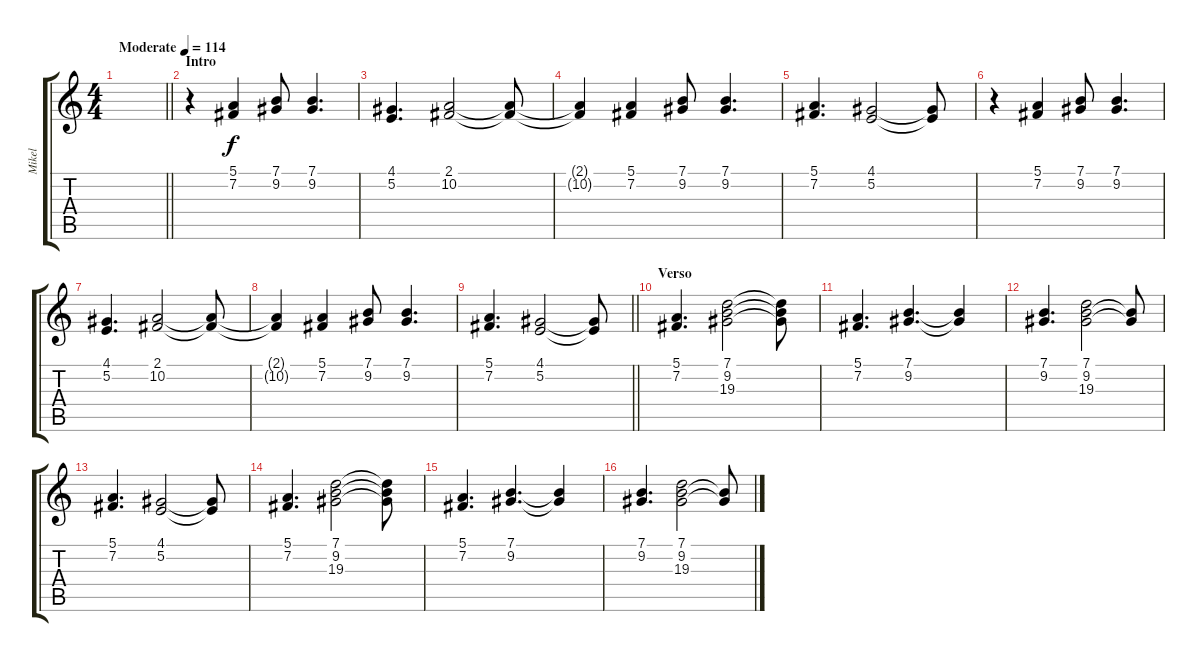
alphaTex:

\track ("Mikel" "Mikel") {instrument stringensemble1}
\staff {score tabs}
\tuning (E4 B3 G3 D3 A2 E2) {hide}
\ts (4 4)
\tempo (114 "Moderate")
\clef g2
\barLineRight lightlight
\ks c
|
\section ("" "Intro")
r.4 (5.1 7.2).4 (7.1 9.2).8 (7.1 9.2).4{d} |
(4.1 5.2).4{d} (2.1 10.2).2 (2.1{t} 10.2{t}).8 |
(2.1{t} 10.2{t}).4 (5.1 7.2).4 (7.1 9.2).8 (7.1 9.2).4{d} |
(5.1 7.2).4{d} (4.1 5.2).2 (4.1{t} 5.2{t}).8 |
r.4 (5.1 7.2).4 (7.1 9.2).8 (7.1 9.2).4{d} |
(4.1 5.2).4{d} (2.1 10.2).2 (2.1{t} 10.2{t}).8 |
(2.1{t} 10.2{t}).4 (5.1 7.2).4 (7.1 9.2).8 (7.1 9.2).4{d} |
\barLineRight lightlight
(5.1 7.2).4{d} (4.1 5.2).2 (4.1{t} 5.2{t}).8 |
\section ("" "Verso")
(5.1 7.2).4{d} (7.1 9.2 19.3).2 (7.1{t} 9.2{t} 19.3{t}).8 |
(5.1 7.2).4{d} (7.1 9.2).4{d} (7.1{t} 9.2{t}).4 |
(7.1 9.2).4{d} (7.1 9.2 19.3).2 (7.1{t} 9.2{t}).8 |
(5.1 7.2).4{d} (4.1 5.2).2 (4.1{t} 5.2{t}).8 |
(5.1 7.2).4{d} (7.1 9.2 19.3).2 (7.1{t} 9.2{t} 19.3{t}).8 |
(5.1 7.2).4{d} (7.1 9.2).4{d} (7.1{t} 9.2{t}).4 |
(7.1 9.2).4{d} (7.1 9.2 19.3).2 (7.1{t} 9.2{t}).8
